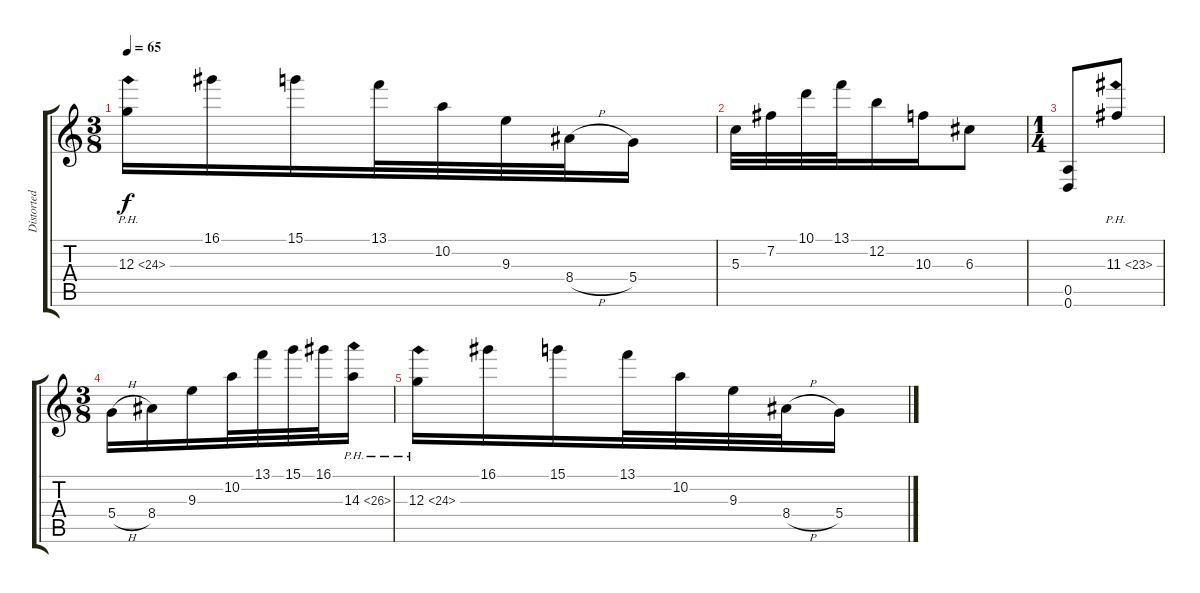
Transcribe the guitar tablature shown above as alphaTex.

\track ("Distorted Guitar" "Distorted ") {instrument overdrivenguitar}
\staff {score tabs}
\tuning (E4 B3 G3 D3 A2 D2) {hide}
\ts (3 8)
\tempo 65
\clef g2
\ks c
12.3{ph 12}.16{dy f} 16.1.16 15.1.16 13.1.32 10.2.32 9.3.32 8.4{h}.32 5.4.16 |
5.3.32 7.2.32 10.1.32 13.1.32 12.2.16 10.3.16 6.3.8 |
\ts (1 4)
(0.5 0.6).8 11.3{ph 12}.8 |
\ts (3 8)
5.4{h}.16 8.4.16 9.3.16 10.2.32 13.1.32 15.1.32 16.1.32 14.3{ph 12}.16 |
12.3{ph 12}.16 16.1.16 15.1.16 13.1.32 10.2.32 9.3.32 8.4{h}.32 5.4.16
